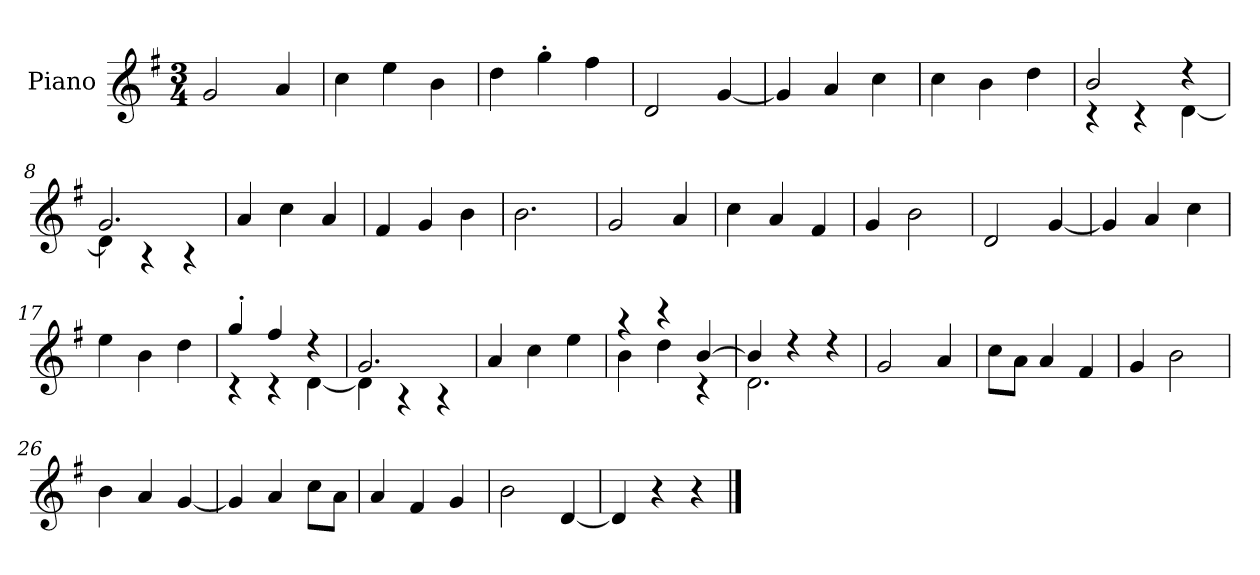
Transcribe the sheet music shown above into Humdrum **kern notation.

**kern
*part1
*staff1
*I"Piano
*I'P-no
*clefG2
*k[f#]
*M3/4
*MM177
=1
2g/
4a/
=2
4cc\
4ee\
4b\
=3
4dd\
4gg'\
4ff#\
=4
2d/
[4g/
=5
4g/]
4a/
4cc\
=6
4cc\
4b\
4dd\
=7
*^
2b/	4r
.	4r
4r	[4d\
=8	=8
2.g/	4d\]
.	4r
.	4r
*v	*v
=9
4a/
4cc\
4a/
=10
4f#/
4g/
4b\
=11
2.b\
!!LO:LB:g=z
=12
2g/
4a/
=13
4cc\
4a/
4f#/
=14
4g/
2b\
=15
2d/
[4g/
=16
4g/]
4a/
4cc\
=17
4ee\
4b\
4dd\
=18
*^
4gg'/	4r
4ff#/	4r
4r	[4d\
=19	=19
2.g/	4d\]
.	4r
.	4r
*v	*v
=20
4a/
4cc\
4ee\
=21
*^
4r	4b\
4r	4dd\
[4b/	4r
=22	=22
4b/]	2.d\
4r	.
4r	.
*v	*v
=23
2g/
4a/
!!LO:LB:g=z
=24
8cc\L
8a\J
4a/
4f#/
=25
4g/
2b\
=26
4b\
4a/
[4g/
=27
4g/]
4a/
8cc\L
8a\J
=28
4a/
4f#/
4g/
=29
2b\
[4d/
=30
4d/]
4r
4r
==
*-
